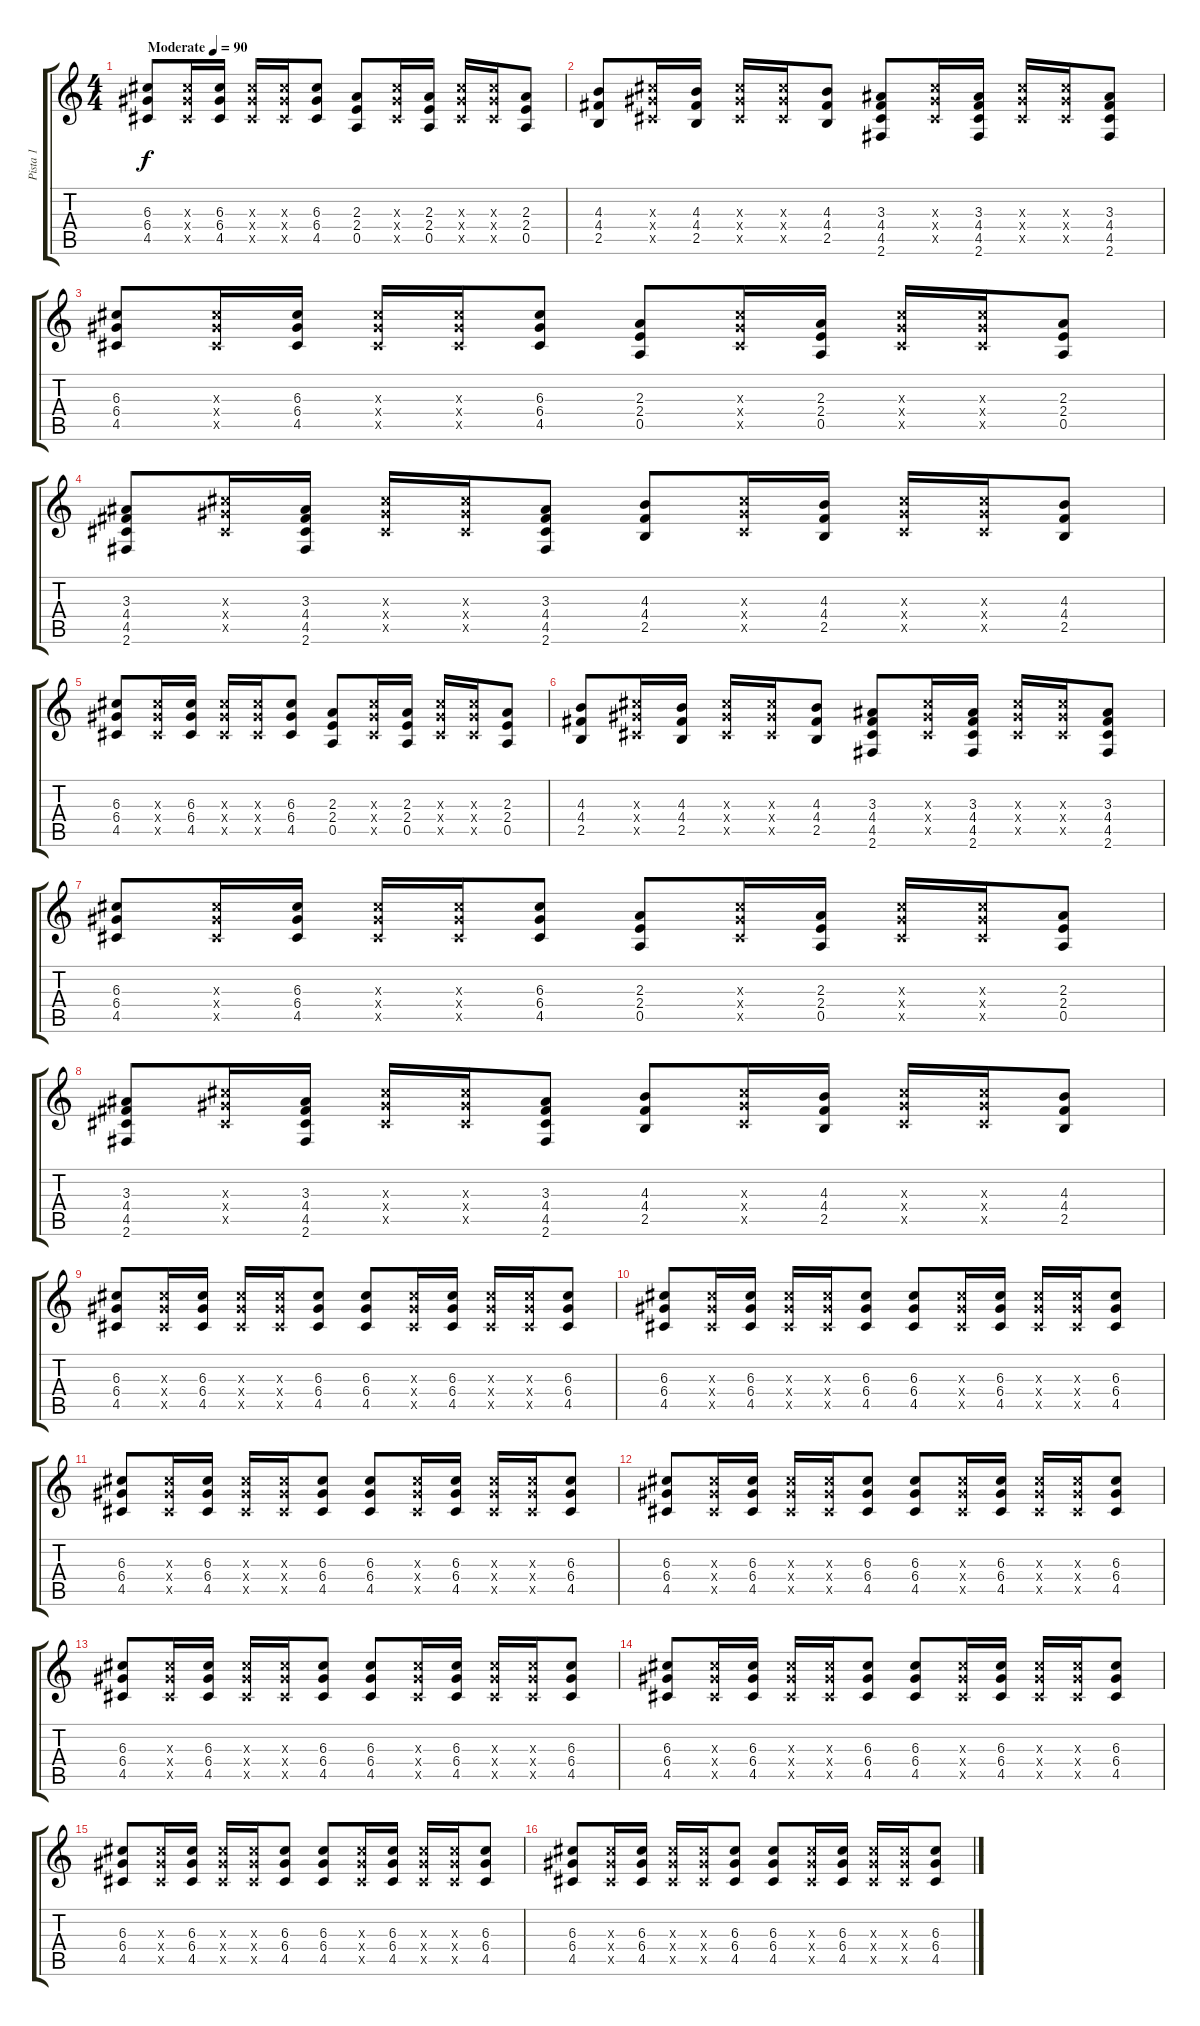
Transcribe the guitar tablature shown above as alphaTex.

\track ("Pista 1" "Pista 1") {instrument acousticguitarsteel}
\staff {score tabs}
\tuning (E4 B3 G3 D3 A2 E2) {hide}
\ts (4 4)
\tempo (90 "Moderate")
\clef g2
\ks c
(6.3 6.4 4.5).8{dy f instrument acousticguitarsteel} (6.3{x} 6.4{x} 4.5{x}).16 (6.3 6.4 4.5).16 (6.3{x} 6.4{x} 4.5{x}).16 (6.3{x} 6.4{x} 4.5{x}).16 (6.3 6.4 4.5).8 (2.3 2.4 0.5).8 (6.3{x} 6.4{x} 4.5{x}).16 (2.3 2.4 0.5).16 (6.3{x} 6.4{x} 4.5{x}).16 (6.3{x} 6.4{x} 4.5{x}).16 (2.3 2.4 0.5).8 |
(4.3 4.4 2.5).8 (6.3{x} 6.4{x} 4.5{x}).16 (4.3 4.4 2.5).16 (6.3{x} 6.4{x} 4.5{x}).16 (6.3{x} 6.4{x} 4.5{x}).16 (4.3 4.4 2.5).8 (3.3 4.4 4.5 2.6).8 (6.3{x} 6.4{x} 4.5{x}).16 (3.3 4.4 4.5 2.6).16 (6.3{x} 6.4{x} 4.5{x}).16 (6.3{x} 6.4{x} 4.5{x}).16 (3.3 4.4 4.5 2.6).8 |
(6.3 6.4 4.5).8 (6.3{x} 6.4{x} 4.5{x}).16 (6.3 6.4 4.5).16 (6.3{x} 6.4{x} 4.5{x}).16 (6.3{x} 6.4{x} 4.5{x}).16 (6.3 6.4 4.5).8 (2.3 2.4 0.5).8 (6.3{x} 6.4{x} 4.5{x}).16 (2.3 2.4 0.5).16 (6.3{x} 6.4{x} 4.5{x}).16 (6.3{x} 6.4{x} 4.5{x}).16 (2.3 2.4 0.5).8 |
(3.3 4.4 4.5 2.6).8 (6.3{x} 6.4{x} 4.5{x}).16 (3.3 4.4 4.5 2.6).16 (6.3{x} 6.4{x} 4.5{x}).16 (6.3{x} 6.4{x} 4.5{x}).16 (3.3 4.4 4.5 2.6).8 (4.3 4.4 2.5).8 (6.3{x} 6.4{x} 4.5{x}).16 (4.3 4.4 2.5).16 (6.3{x} 6.4{x} 4.5{x}).16 (6.3{x} 6.4{x} 4.5{x}).16 (4.3 4.4 2.5).8 |
(6.3 6.4 4.5).8 (6.3{x} 6.4{x} 4.5{x}).16 (6.3 6.4 4.5).16 (6.3{x} 6.4{x} 4.5{x}).16 (6.3{x} 6.4{x} 4.5{x}).16 (6.3 6.4 4.5).8 (2.3 2.4 0.5).8 (6.3{x} 6.4{x} 4.5{x}).16 (2.3 2.4 0.5).16 (6.3{x} 6.4{x} 4.5{x}).16 (6.3{x} 6.4{x} 4.5{x}).16 (2.3 2.4 0.5).8 |
(4.3 4.4 2.5).8 (6.3{x} 6.4{x} 4.5{x}).16 (4.3 4.4 2.5).16 (6.3{x} 6.4{x} 4.5{x}).16 (6.3{x} 6.4{x} 4.5{x}).16 (4.3 4.4 2.5).8 (3.3 4.4 4.5 2.6).8 (6.3{x} 6.4{x} 4.5{x}).16 (3.3 4.4 4.5 2.6).16 (6.3{x} 6.4{x} 4.5{x}).16 (6.3{x} 6.4{x} 4.5{x}).16 (3.3 4.4 4.5 2.6).8 |
(6.3 6.4 4.5).8 (6.3{x} 6.4{x} 4.5{x}).16 (6.3 6.4 4.5).16 (6.3{x} 6.4{x} 4.5{x}).16 (6.3{x} 6.4{x} 4.5{x}).16 (6.3 6.4 4.5).8 (2.3 2.4 0.5).8 (6.3{x} 6.4{x} 4.5{x}).16 (2.3 2.4 0.5).16 (6.3{x} 6.4{x} 4.5{x}).16 (6.3{x} 6.4{x} 4.5{x}).16 (2.3 2.4 0.5).8 |
(3.3 4.4 4.5 2.6).8 (6.3{x} 6.4{x} 4.5{x}).16 (3.3 4.4 4.5 2.6).16 (6.3{x} 6.4{x} 4.5{x}).16 (6.3{x} 6.4{x} 4.5{x}).16 (3.3 4.4 4.5 2.6).8 (4.3 4.4 2.5).8 (6.3{x} 6.4{x} 4.5{x}).16 (4.3 4.4 2.5).16 (6.3{x} 6.4{x} 4.5{x}).16 (6.3{x} 6.4{x} 4.5{x}).16 (4.3 4.4 2.5).8 |
(6.3 6.4 4.5).8 (6.3{x} 6.4{x} 4.5{x}).16 (6.3 6.4 4.5).16 (6.3{x} 6.4{x} 4.5{x}).16 (6.3{x} 6.4{x} 4.5{x}).16 (6.3 6.4 4.5).8 (6.3 6.4 4.5).8 (6.3{x} 6.4{x} 4.5{x}).16 (6.3 6.4 4.5).16 (6.3{x} 6.4{x} 4.5{x}).16 (6.3{x} 6.4{x} 4.5{x}).16 (6.3 6.4 4.5).8 |
(6.3 6.4 4.5).8 (6.3{x} 6.4{x} 4.5{x}).16 (6.3 6.4 4.5).16 (6.3{x} 6.4{x} 4.5{x}).16 (6.3{x} 6.4{x} 4.5{x}).16 (6.3 6.4 4.5).8 (6.3 6.4 4.5).8 (6.3{x} 6.4{x} 4.5{x}).16 (6.3 6.4 4.5).16 (6.3{x} 6.4{x} 4.5{x}).16 (6.3{x} 6.4{x} 4.5{x}).16 (6.3 6.4 4.5).8 |
(6.3 6.4 4.5).8 (6.3{x} 6.4{x} 4.5{x}).16 (6.3 6.4 4.5).16 (6.3{x} 6.4{x} 4.5{x}).16 (6.3{x} 6.4{x} 4.5{x}).16 (6.3 6.4 4.5).8 (6.3 6.4 4.5).8 (6.3{x} 6.4{x} 4.5{x}).16 (6.3 6.4 4.5).16 (6.3{x} 6.4{x} 4.5{x}).16 (6.3{x} 6.4{x} 4.5{x}).16 (6.3 6.4 4.5).8 |
(6.3 6.4 4.5).8 (6.3{x} 6.4{x} 4.5{x}).16 (6.3 6.4 4.5).16 (6.3{x} 6.4{x} 4.5{x}).16 (6.3{x} 6.4{x} 4.5{x}).16 (6.3 6.4 4.5).8 (6.3 6.4 4.5).8 (6.3{x} 6.4{x} 4.5{x}).16 (6.3 6.4 4.5).16 (6.3{x} 6.4{x} 4.5{x}).16 (6.3{x} 6.4{x} 4.5{x}).16 (6.3 6.4 4.5).8 |
(6.3 6.4 4.5).8 (6.3{x} 6.4{x} 4.5{x}).16 (6.3 6.4 4.5).16 (6.3{x} 6.4{x} 4.5{x}).16 (6.3{x} 6.4{x} 4.5{x}).16 (6.3 6.4 4.5).8 (6.3 6.4 4.5).8 (6.3{x} 6.4{x} 4.5{x}).16 (6.3 6.4 4.5).16 (6.3{x} 6.4{x} 4.5{x}).16 (6.3{x} 6.4{x} 4.5{x}).16 (6.3 6.4 4.5).8 |
(6.3 6.4 4.5).8 (6.3{x} 6.4{x} 4.5{x}).16 (6.3 6.4 4.5).16 (6.3{x} 6.4{x} 4.5{x}).16 (6.3{x} 6.4{x} 4.5{x}).16 (6.3 6.4 4.5).8 (6.3 6.4 4.5).8 (6.3{x} 6.4{x} 4.5{x}).16 (6.3 6.4 4.5).16 (6.3{x} 6.4{x} 4.5{x}).16 (6.3{x} 6.4{x} 4.5{x}).16 (6.3 6.4 4.5).8 |
(6.3 6.4 4.5).8 (6.3{x} 6.4{x} 4.5{x}).16 (6.3 6.4 4.5).16 (6.3{x} 6.4{x} 4.5{x}).16 (6.3{x} 6.4{x} 4.5{x}).16 (6.3 6.4 4.5).8 (6.3 6.4 4.5).8 (6.3{x} 6.4{x} 4.5{x}).16 (6.3 6.4 4.5).16 (6.3{x} 6.4{x} 4.5{x}).16 (6.3{x} 6.4{x} 4.5{x}).16 (6.3 6.4 4.5).8 |
(6.3 6.4 4.5).8 (6.3{x} 6.4{x} 4.5{x}).16 (6.3 6.4 4.5).16 (6.3{x} 6.4{x} 4.5{x}).16 (6.3{x} 6.4{x} 4.5{x}).16 (6.3 6.4 4.5).8 (6.3 6.4 4.5).8 (6.3{x} 6.4{x} 4.5{x}).16 (6.3 6.4 4.5).16 (6.3{x} 6.4{x} 4.5{x}).16 (6.3{x} 6.4{x} 4.5{x}).16 (6.3 6.4 4.5).8
